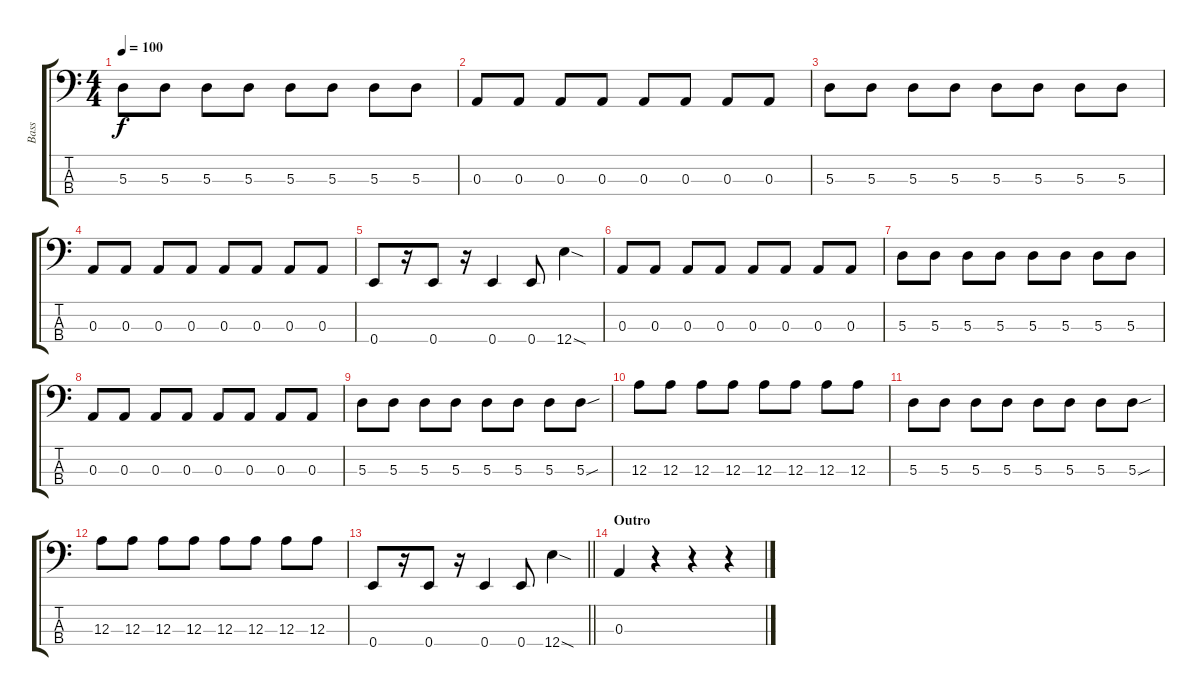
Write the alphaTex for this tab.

\track ("Bass" "Bass") {instrument electricbasspick}
\staff {score tabs}
\tuning (G2 D2 A1 E1) {hide}
\ts (4 4)
\tempo 100
\clef f4
\ks c
5.3.8{dy f} 5.3.8 5.3.8 5.3.8 5.3.8 5.3.8 5.3.8 5.3.8 |
0.3.8 0.3.8 0.3.8 0.3.8 0.3.8 0.3.8 0.3.8 0.3.8 |
5.3.8 5.3.8 5.3.8 5.3.8 5.3.8 5.3.8 5.3.8 5.3.8 |
0.3.8 0.3.8 0.3.8 0.3.8 0.3.8 0.3.8 0.3.8 0.3.8 |
0.4.8 r.16 0.4.8 r.16 0.4.4 0.4.8 12.4{sod}.4 |
0.3.8 0.3.8 0.3.8 0.3.8 0.3.8 0.3.8 0.3.8 0.3.8 |
5.3.8 5.3.8 5.3.8 5.3.8 5.3.8 5.3.8 5.3.8 5.3.8 |
0.3.8 0.3.8 0.3.8 0.3.8 0.3.8 0.3.8 0.3.8 0.3.8 |
5.3.8 5.3.8 5.3.8 5.3.8 5.3.8 5.3.8 5.3.8 5.3{sou}.8 |
12.3.8 12.3.8 12.3.8 12.3.8 12.3.8 12.3.8 12.3.8 12.3.8 |
5.3.8 5.3.8 5.3.8 5.3.8 5.3.8 5.3.8 5.3.8 5.3{sou}.8 |
12.3.8 12.3.8 12.3.8 12.3.8 12.3.8 12.3.8 12.3.8 12.3.8 |
\barLineRight lightlight
0.4.8 r.16 0.4.8 r.16 0.4.4 0.4.8 12.4{sod}.4 |
\section ("" "Outro")
0.3.4 r.4 r.4 r.4
